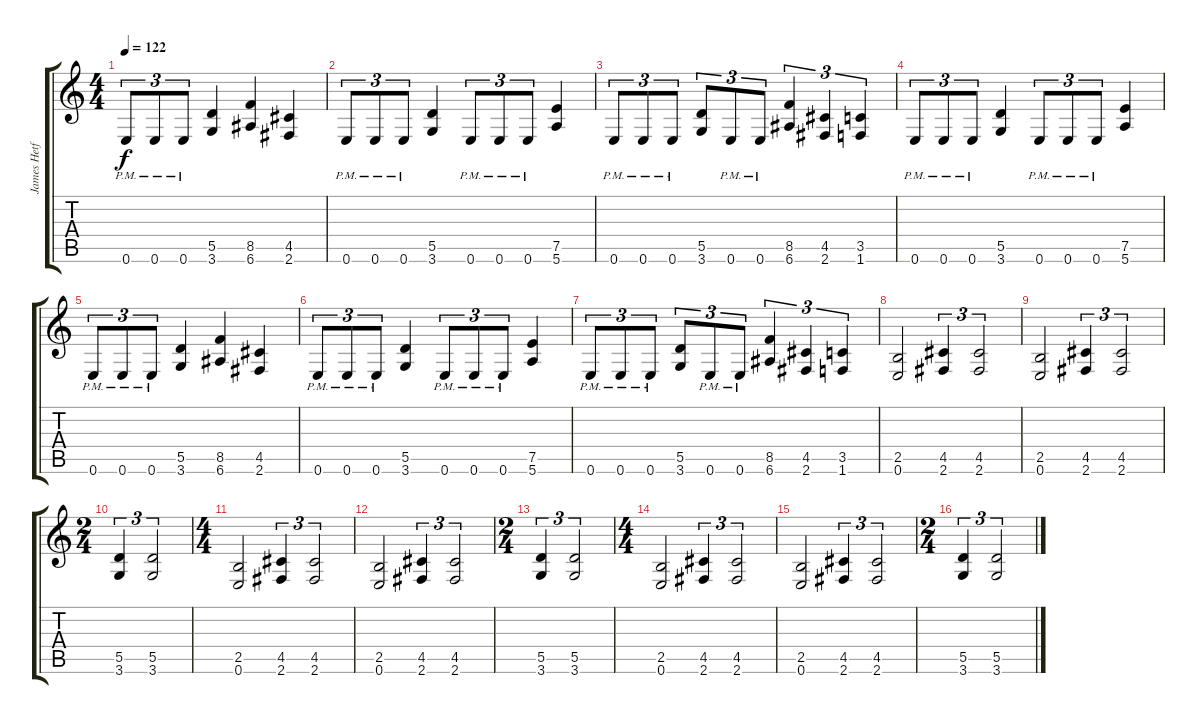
\track ("James Hetfield" "James Hetf") {instrument distortionguitar}
\staff {score tabs}
\tuning (E4 B3 G3 D3 A2 E2) {hide}
\ts (4 4)
\tempo 122
\clef g2
\ks c
0.6{pm}.8{tu (3 2) dy f} 0.6{pm}.8{tu (3 2)} 0.6{pm}.8{tu (3 2)} (5.5 3.6).4 (8.5 6.6).4 (4.5 2.6).4 |
0.6{pm}.8{tu (3 2)} 0.6{pm}.8{tu (3 2)} 0.6{pm}.8{tu (3 2)} (5.5 3.6).4 0.6{pm}.8{tu (3 2)} 0.6{pm}.8{tu (3 2)} 0.6{pm}.8{tu (3 2)} (7.5 5.6).4 |
0.6{pm}.8{tu (3 2)} 0.6{pm}.8{tu (3 2)} 0.6{pm}.8{tu (3 2)} (5.5 3.6).8{tu (3 2)} 0.6{pm}.8{tu (3 2)} 0.6{pm}.8{tu (3 2)} (8.5 6.6).4{tu (3 2)} (4.5 2.6).4{tu (3 2)} (3.5 1.6).4{tu (3 2)} |
0.6{pm}.8{tu (3 2)} 0.6{pm}.8{tu (3 2)} 0.6{pm}.8{tu (3 2)} (5.5 3.6).4 0.6{pm}.8{tu (3 2)} 0.6{pm}.8{tu (3 2)} 0.6{pm}.8{tu (3 2)} (7.5 5.6).4 |
0.6{pm}.8{tu (3 2)} 0.6{pm}.8{tu (3 2)} 0.6{pm}.8{tu (3 2)} (5.5 3.6).4 (8.5 6.6).4 (4.5 2.6).4 |
0.6{pm}.8{tu (3 2)} 0.6{pm}.8{tu (3 2)} 0.6{pm}.8{tu (3 2)} (5.5 3.6).4 0.6{pm}.8{tu (3 2)} 0.6{pm}.8{tu (3 2)} 0.6{pm}.8{tu (3 2)} (7.5 5.6).4 |
0.6{pm}.8{tu (3 2)} 0.6{pm}.8{tu (3 2)} 0.6{pm}.8{tu (3 2)} (5.5 3.6).8{tu (3 2)} 0.6{pm}.8{tu (3 2)} 0.6{pm}.8{tu (3 2)} (8.5 6.6).4{tu (3 2)} (4.5 2.6).4{tu (3 2)} (3.5 1.6).4{tu (3 2)} |
(2.5 0.6).2 (4.5 2.6).4{tu (3 2)} (4.5 2.6).2{tu (3 2)} |
(2.5 0.6).2 (4.5 2.6).4{tu (3 2)} (4.5 2.6).2{tu (3 2)} |
\ts (2 4)
(5.5 3.6).4{tu (3 2)} (5.5 3.6).2{tu (3 2)} |
\ts (4 4)
(2.5 0.6).2 (4.5 2.6).4{tu (3 2)} (4.5 2.6).2{tu (3 2)} |
(2.5 0.6).2 (4.5 2.6).4{tu (3 2)} (4.5 2.6).2{tu (3 2)} |
\ts (2 4)
(5.5 3.6).4{tu (3 2)} (5.5 3.6).2{tu (3 2)} |
\ts (4 4)
(2.5 0.6).2 (4.5 2.6).4{tu (3 2)} (4.5 2.6).2{tu (3 2)} |
(2.5 0.6).2 (4.5 2.6).4{tu (3 2)} (4.5 2.6).2{tu (3 2)} |
\ts (2 4)
(5.5 3.6).4{tu (3 2)} (5.5 3.6).2{tu (3 2)}
